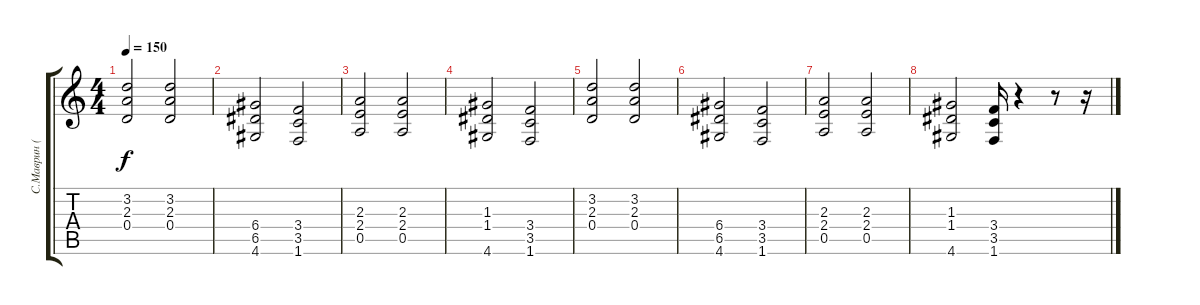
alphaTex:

\track ("С.Маврин (Гитара) 2" "С.Маврин (") {instrument overdrivenguitar}
\staff {score tabs}
\tuning (E4 B3 G3 D3 A2 E2) {hide}
\ts (4 4)
\tempo 150
\clef g2
\ks c
(3.2 2.3 0.4).2{dy f} (3.2 2.3 0.4).2 |
(6.4 6.5 4.6).2 (3.4 3.5 1.6).2 |
(2.3 2.4 0.5).2 (2.3 2.4 0.5).2 |
(1.3 1.4 4.6).2 (3.4 3.5 1.6).2 |
(3.2 2.3 0.4).2 (3.2 2.3 0.4).2 |
(6.4 6.5 4.6).2 (3.4 3.5 1.6).2 |
(2.3 2.4 0.5).2 (2.3 2.4 0.5).2 |
(1.3 1.4 4.6).2 (3.4 3.5 1.6).16 r.4 r.8 r.16
